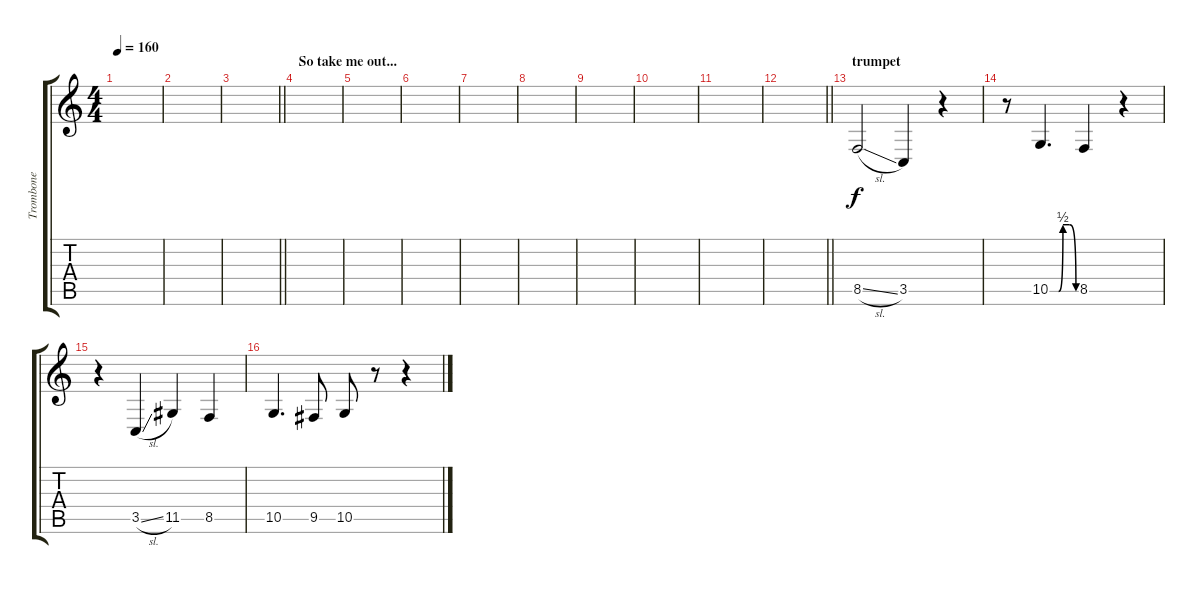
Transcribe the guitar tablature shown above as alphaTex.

\track ("Trombone" "Trombone") {instrument trombone}
\staff {score tabs}
\tuning (E4 B3 G3 D3 A2 E2) {hide}
\ts (4 4)
\tempo 160
\clef g2
\ks c
|
|
\barLineRight lightlight
|
\section ("" "So take me out...")
|
|
|
|
|
|
|
|
\barLineRight lightlight
|
\section ("" "trumpet")
8.5{sl}.2 3.5.4 r.4 |
r.8 10.5{be (custom 0 0 20 0 30 2 45 2 60 0)}.4{d} 8.5.4 r.4 |
r.4 3.5{sl}.4 11.5.4 8.5.4 |
10.5.4{d} 9.5.8 10.5.8 r.8 r.4
